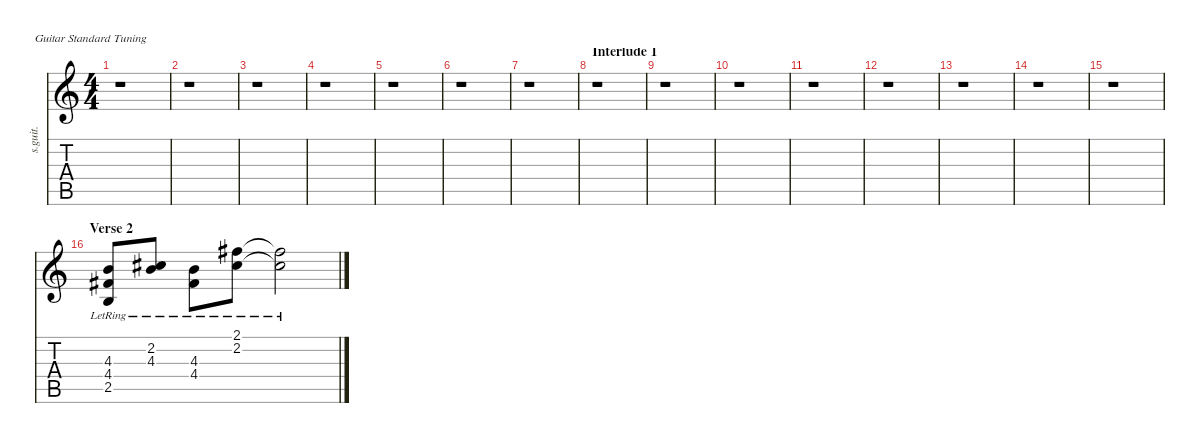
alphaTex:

\defaultSystemsLayout 4
\hideDynamics
\bracketExtendMode nobrackets
\track ("Dave Grohl (Clean)" "s.guit.") {instrument electricguitarclean}
\staff {score tabs}
\tuning (E4 B3 G3 D3 A2 E2)
\ts (4 4)
\tempo (136 hide)
\clef g2
\ks c
r.1{dy f} |
r.1 |
r.1 |
r.1 |
r.1 |
r.1 |
r.1 |
\section ("" "Interlude 1")
r.1 |
r.1 |
r.1 |
r.1 |
r.1 |
r.1 |
r.1 |
r.1 |
\section ("" "Verse 2")
(4.3{lr} 4.4{lr acc #} 2.5{lr}).8 (2.2{lr acc #} 4.3{lr}).8 (4.3{lr} 4.4{lr acc #}).8 (2.1{lr acc #} 2.2{lr acc #}).8 (2.1{lr t acc #} 2.2{lr t acc #}).2
